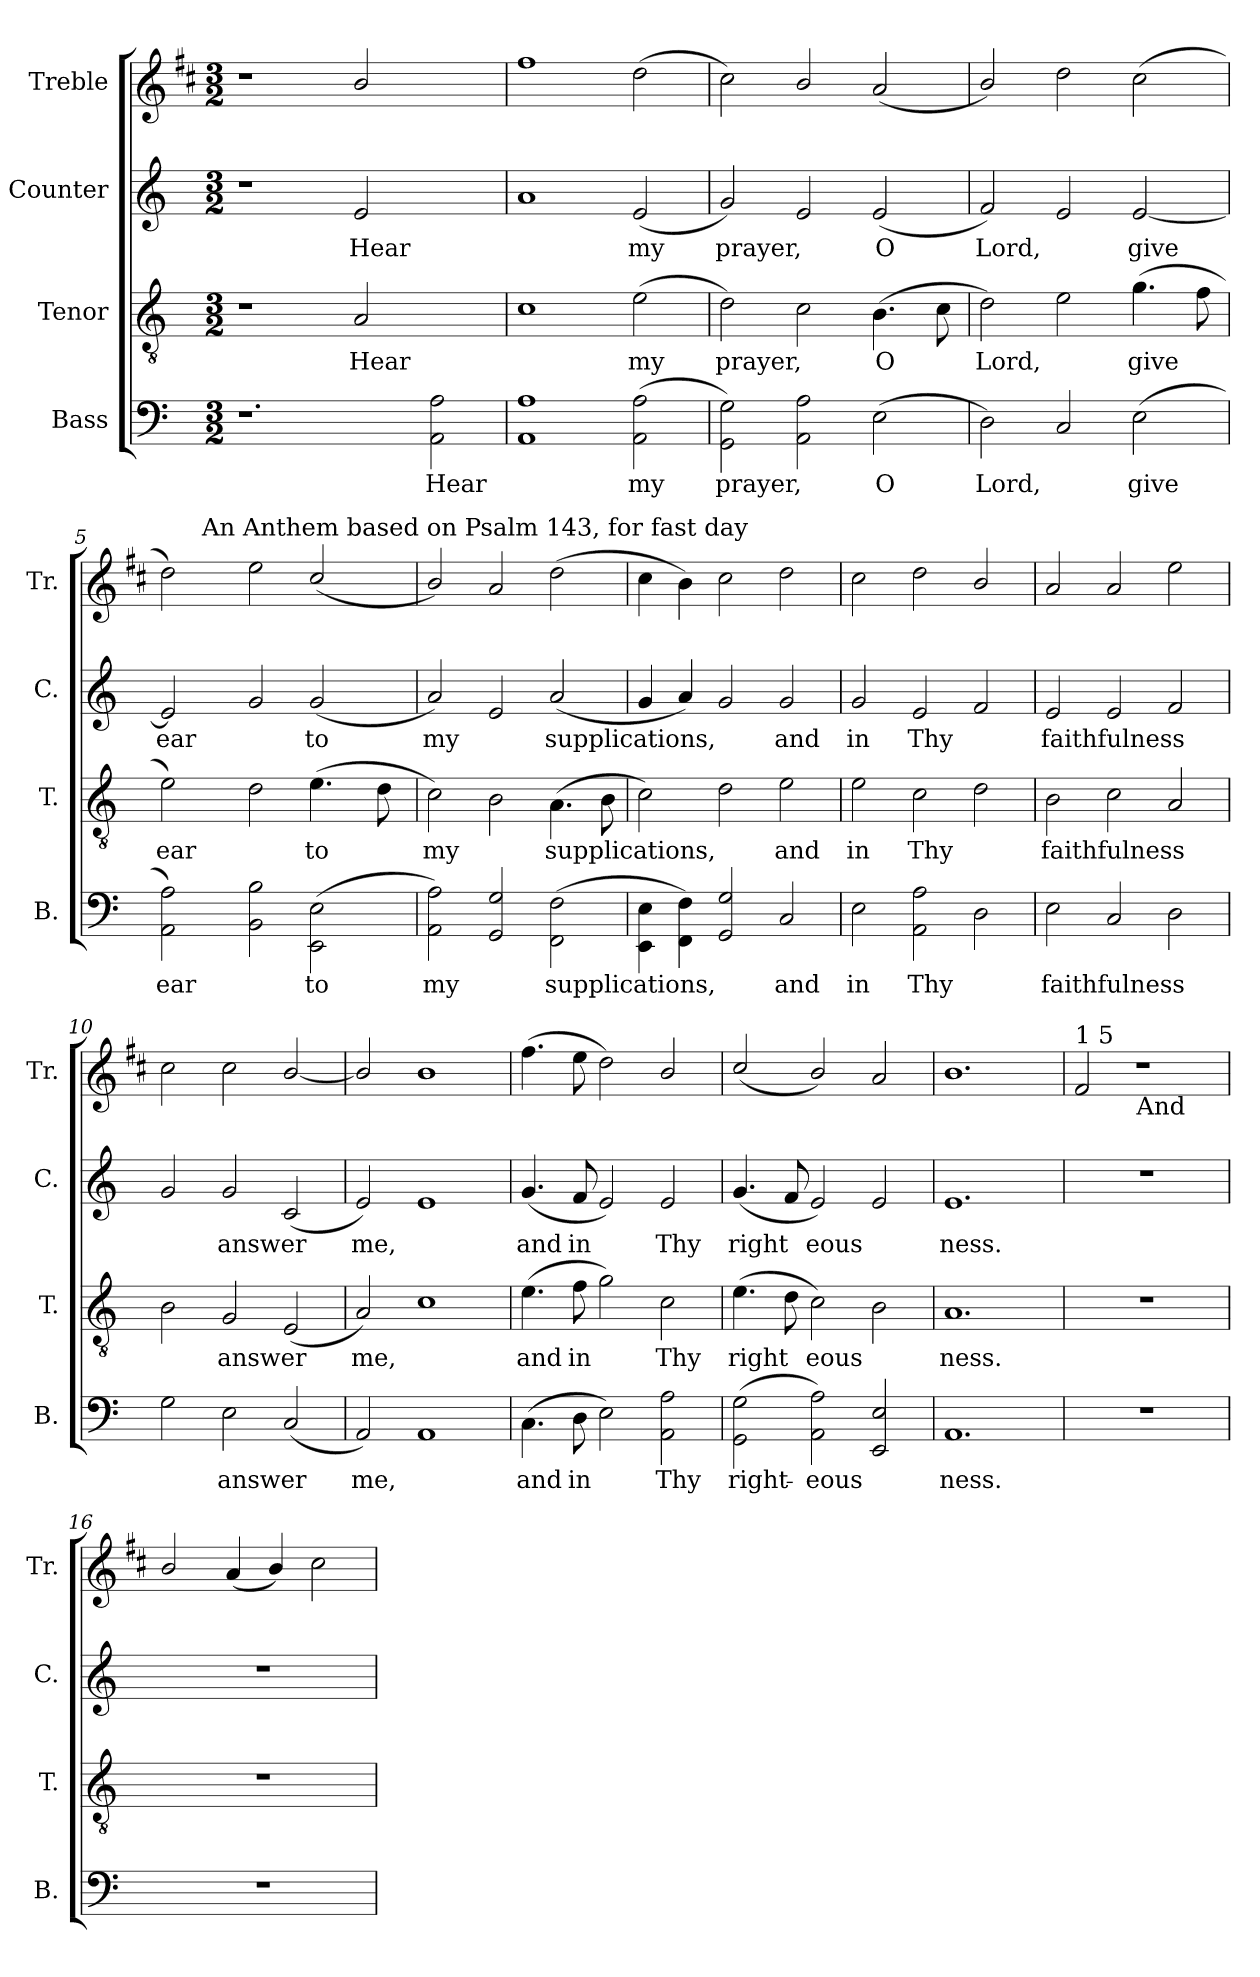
**kern	**text	**kern	**text	**kern	**text	**kern
*part4	*part4	*part3	*part3	*part2	*part2	*part1
*staff4	*staff4	*staff3	*staff3	*staff2	*staff2	*staff1
*I"Bass	*	*I"Tenor	*	*I"Counter	*	*I"Treble
*I'B.	*	*I'T.	*	*I'C.	*	*I'Tr.
!!LO:PB:g=z
*stria5	*	*stria5	*	*stria5	*	*stria5
*clefF4	*	*clefGv2	*	*clefG2	*	*clefG2
*	*	*	*	*	*	*ITrd1c2
*k[]	*	*k[]	*	*k[]	*	*k[]
*C:	*	*C:	*	*C:	*	*C:
*M3/2	*	*M3/2	*	*M3/2	*	*M3/2
=1	=1	=1	=1	=1	=1	=1
1.r	.	1r	.	1r	.	1r
!	!	!	!LO:LY:a:cj	!	!LO:LY:b:cj	!
.	.	2A/	Hear	2e/	Hear	2a/
!	!LO:LY:a:cj	!	!	!	!	!
2A\ 2AA\	Hear	2ryy	.	2ryy	.	2ryy
=2	=2	=2	=2	=2	=2	=2
!	!LO:LY:a:cj	!	!LO:LY:a:cj	!	!LO:LY:b:cj	!
1A 1AA	.	1c	.	1a	.	1ee
!	!LO:LY:a:cj	!	!LO:LY:a:cj	!	!LO:LY:b:cj	!
(>2AA\ 2A\	my	(>2e\	my	(<2e/	my	(>2cc\
=3	=3	=3	=3	=3	=3	=3
!	!LO:LY:a:cj	!	!LO:LY:a:cj	!	!LO:LY:b:cj	!
2GG\ 2G\)	prayer,	2d\)	prayer,	2g/)	prayer,	2b\)
!	!LO:LY:a:cj	!	!LO:LY:a:cj	!	!LO:LY:b:cj	!
2AA\ 2A\	.	2c\	.	2e/	.	2a/
!	!LO:LY:a:cj	!	!LO:LY:a:cj	!	!LO:LY:b:cj	!
(>2E\	O	(>4.B\	O	(<2e/	O	(<2g/
!	!	!	!LO:LY:a:cj	!	!	!
.	.	8c\	.	.	.	.
=4	=4	=4	=4	=4	=4	=4
!	!LO:LY:a:cj	!	!LO:LY:a:cj	!	!LO:LY:b:cj	!
2D\)	Lord,	2d\)	Lord,	2f/)	Lord,	2a/)
!	!LO:LY:a:cj	!	!LO:LY:a:cj	!	!LO:LY:b:cj	!
2C/	.	2e\	.	2e/	.	2cc\
!	!LO:LY:a:cj	!	!LO:LY:a:cj	!	!LO:LY:b:cj	!
(>2E\	give	(>4.g\	give	[<2e/	give	(>2b\
!	!	!	!LO:LY:a:cj	!	!	!
.	.	8f\	.	.	.	.
=5	=5	=5	=5	=5	=5	=5
!	!LO:LY:a:cj	!	!LO:LY:a:cj	!	!LO:LY:b:cj	!
*	*	*	*	*	*	*^
2A\ 2AA\)	ear	2e\)	ear	2e/]	ear	2cc>\)	8ryy
.	.	.	.	.	.	.	32.ryy
!	!	!	!	!	!	!	!LO:TX:a:t=An Anthem based on Psalm 143, for fast day
.	.	.	.	.	.	.	1ryy
!	!LO:LY:a:cj	!	!LO:LY:a:cj	!	!LO:LY:b:cj	!	!
2B\ 2BB\	.	2d\	.	2g/	.	2dd\	.
!	!LO:LY:a:cj	!	!LO:LY:a:cj	!	!LO:LY:b:cj	!	!
(>2E\ 2EE\	to	(>4.e\	to	(<2g/	to	(<2b/	.
.	.	.	.	.	.	.	4ryy
!	!	!	!LO:LY:a:cj	!	!	!	!
.	.	8d\	.	.	.	.	.
.	.	.	.	.	.	.	16ryy
.	.	.	.	.	.	.	64ryy
=6	=6	=6	=6	=6	=6	=6	=6
!	!LO:LY:a:cj	!	!LO:LY:a:cj	!	!LO:LY:b:cj	!	!
*	*	*	*	*	*	*v	*v
2A\ 2AA\)	my	2c\)	my	2a/)	my	2a/)
!	!LO:LY:a:cj	!	!LO:LY:a:cj	!	!LO:LY:b:cj	!
2G/ 2GG/	.	2B\	.	2e/	.	2g/
!	!LO:LY:a:cj	!	!LO:LY:a:cj	!	!LO:LY:b:cj	!
(>2F\ 2FF\	supplications,	(>4.A\	supplications,	(<2a/	supplications,	(>2cc\
!	!	!	!LO:LY:a:cj	!	!	!
.	.	8B\	.	.	.	.
=7	=7	=7	=7	=7	=7	=7
!	!LO:LY:a:cj	!	!LO:LY:a:cj	!	!LO:LY:b:cj	!
4EE\ 4E\	.	2c\)	.	4g/	.	4b\
!	!LO:LY:a:cj	!	!	!	!LO:LY:b:cj	!
4FF\ 4F\)	.	.	.	4a/)	.	4a\)
!	!LO:LY:a:cj	!	!LO:LY:a:cj	!	!LO:LY:b:cj	!
2GG/ 2G/	.	2d\	.	2g/	.	2b\
!	!LO:LY:a:cj	!	!LO:LY:a:cj	!	!LO:LY:b:cj	!
2C/	and	2e\	and	2g/	and	2cc\
=8	=8	=8	=8	=8	=8	=8
!	!LO:LY:a:cj	!	!LO:LY:a:cj	!	!LO:LY:b:cj	!
2E\	in	2e\	in	2g/	in	2b\
!	!LO:LY:a:cj	!	!LO:LY:a:cj	!	!LO:LY:b:cj	!
2AA\ 2A\	Thy	2c\	Thy	2e/	Thy	2cc\
!	!LO:LY:a:cj	!	!LO:LY:a:cj	!	!LO:LY:b:cj	!
2D\	.	2d\	.	2f/	.	2a/
=9	=9	=9	=9	=9	=9	=9
!	!LO:LY:a:cj	!	!LO:LY:a:cj	!	!LO:LY:b:cj	!
2E\	faithfulness	2B\	faithfulness	2e/	faithfulness	2g/
!	!LO:LY:a:cj	!	!LO:LY:a:cj	!	!LO:LY:b:cj	!
2C/	.	2c\	.	2e/	.	2g/
!	!LO:LY:a:cj	!	!LO:LY:a:cj	!	!LO:LY:b:cj	!
2D\	.	2A/	.	2f/	.	2dd>\
=10	=10	=10	=10	=10	=10	=10
!	!LO:LY:a:cj	!	!LO:LY:a:cj	!	!LO:LY:b:cj	!
2G\	.	2B\	.	2g/	.	2b>\
!	!LO:LY:a:cj	!	!LO:LY:a:cj	!	!LO:LY:b:cj	!
2E\	answer	2G/	answer	2g/	answer	2b\
!	!LO:LY:a:cj	!	!LO:LY:a:cj	!	!LO:LY:b:cj	!
(<2C/	.	(<2E/	.	(<2c/	.	[<2a/
=11	=11	=11	=11	=11	=11	=11
!	!LO:LY:a:cj	!	!LO:LY:a:cj	!	!LO:LY:b:cj	!
2AA/)	me,	2A/)	me,	2e/)	me,	2a/]
!	!LO:LY:a:cj	!	!LO:LY:a:cj	!	!LO:LY:b:cj	!
1AA	.	1c	.	1e	.	1a
=12	=12	=12	=12	=12	=12	=12
!	!LO:LY:a:cj	!	!LO:LY:a:cj	!	!LO:LY:b:cj	!
(>4.C\	and	(>4.e\	and	(<4.g/	and	(>4.ee\
!	!LO:LY:a:cj	!	!LO:LY:a:cj	!	!LO:LY:b:cj	!
8D\	in	8f\	in	8f/	in	8dd\
!	!LO:LY:a:cj	!	!LO:LY:a:cj	!	!LO:LY:b:cj	!
2E\)	.	2g\)	.	2e/)	.	2cc\)
!	!LO:LY:a:cj	!	!LO:LY:a:cj	!	!LO:LY:b:cj	!
2A\ 2AA\	Thy	2c\	Thy	2e/	Thy	2a/
=13	=13	=13	=13	=13	=13	=13
!	!LO:LY:a:cj	!	!LO:LY:a:cj	!	!LO:LY:b:cj	!
(>2G\ 2GG\	right-	(>4.e\	right-	(<4.g/	right-	(<2b/
!	!	!	!LO:LY:a:cj	!	!LO:LY:b:cj	!
.	.	8d\	--	8f/	--	.
!	!LO:LY:a:cj	!	!LO:LY:a:cj	!	!LO:LY:b:cj	!
2A\ 2AA\)	-eous-	2c\)	-eous-	2e/)	-eous-	2a/)
!	!LO:LY:a:cj	!	!LO:LY:a:cj	!	!LO:LY:b:cj	!
2E/ 2EE/	--	2B\	--	2e/	--	2g/
=14	=14	=14	=14	=14	=14	=14
!	!LO:LY:a:cj	!	!LO:LY:a:cj	!	!LO:LY:b:cj	!
1.AA	-ness.	1.A	-ness.	1.e	-ness.	1.a
!!LO:LB:g=z
=15	=15	=15	=15	=15	=15	=15
!	!	!	!	!	!	!LO:TX:a:t=1 5
1.r	.	1.r	.	1.r	.	2e/
!	!	!	!	!	!	!LO:TX:b:t=And
.	.	.	.	.	.	1r
=16	=16	=16	=16	=16	=16	=16
1.r	.	1.r	.	1.r	.	2a/
.	.	.	.	.	.	(<4g/
.	.	.	.	.	.	4a/)
.	.	.	.	.	.	2b\
=	=	=	=	=	=	=
*-	*-	*-	*-	*-	*-	*-
